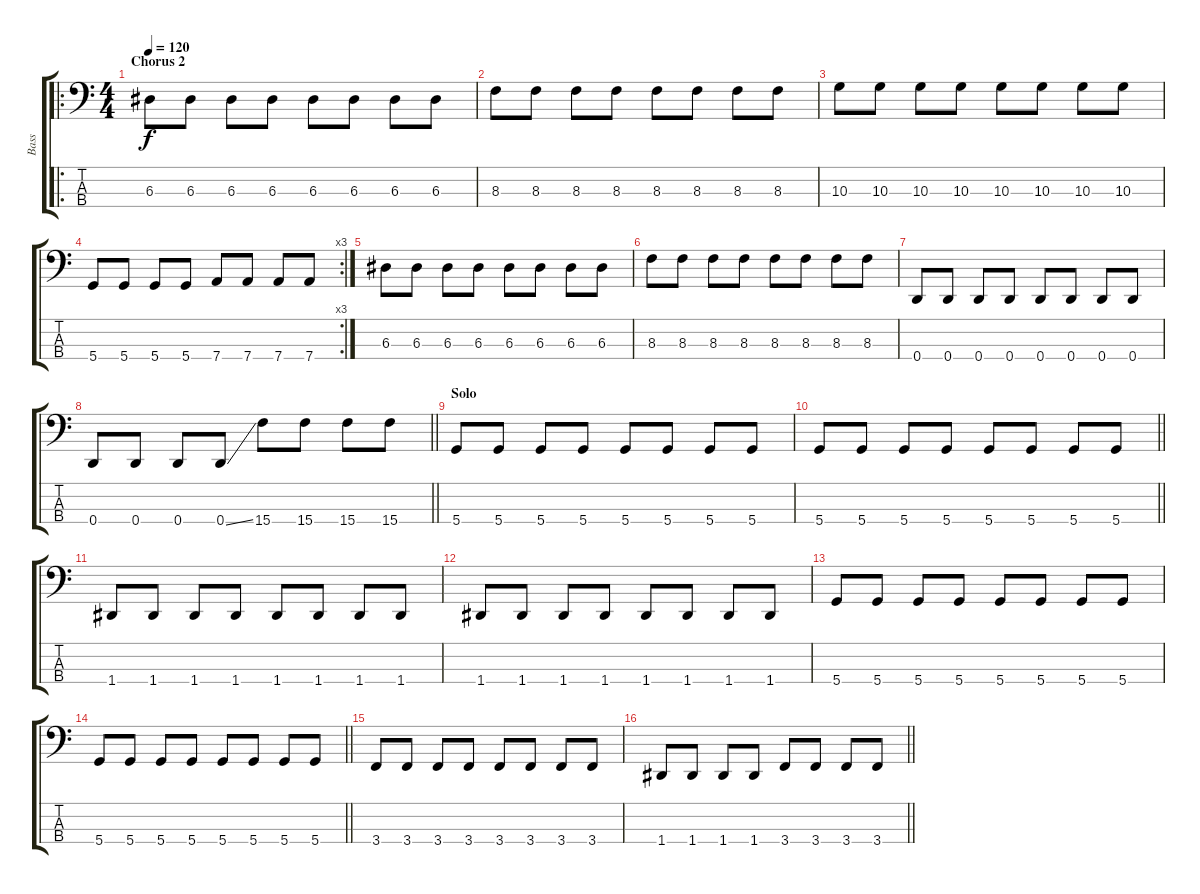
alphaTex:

\track ("Bass" "Bass") {instrument electricbassfinger}
\staff {score tabs}
\tuning (G2 D2 A1 D1) {hide}
\ro
\ts (4 4)
\section ("" "Chorus 2")
\tempo 120
\clef f4
\ks c
6.3.8{dy f} 6.3.8 6.3.8 6.3.8 6.3.8 6.3.8 6.3.8 6.3.8 |
8.3.8 8.3.8 8.3.8 8.3.8 8.3.8 8.3.8 8.3.8 8.3.8 |
10.3.8 10.3.8 10.3.8 10.3.8 10.3.8 10.3.8 10.3.8 10.3.8 |
\rc 3
5.4.8 5.4.8 5.4.8 5.4.8 7.4.8 7.4.8 7.4.8 7.4.8 |
6.3.8 6.3.8 6.3.8 6.3.8 6.3.8 6.3.8 6.3.8 6.3.8 |
8.3.8 8.3.8 8.3.8 8.3.8 8.3.8 8.3.8 8.3.8 8.3.8 |
0.4.8 0.4.8 0.4.8 0.4.8 0.4.8 0.4.8 0.4.8 0.4.8 |
\barLineRight lightlight
0.4.8 0.4.8 0.4.8 0.4{ss}.8 15.4.8 15.4.8 15.4.8 15.4.8 |
\section ("" "Solo")
5.4.8 5.4.8 5.4.8 5.4.8 5.4.8 5.4.8 5.4.8 5.4.8 |
\barLineRight lightlight
5.4.8 5.4.8 5.4.8 5.4.8 5.4.8 5.4.8 5.4.8 5.4.8 |
1.4.8 1.4.8 1.4.8 1.4.8 1.4.8 1.4.8 1.4.8 1.4.8 |
1.4.8 1.4.8 1.4.8 1.4.8 1.4.8 1.4.8 1.4.8 1.4.8 |
5.4.8 5.4.8 5.4.8 5.4.8 5.4.8 5.4.8 5.4.8 5.4.8 |
\barLineRight lightlight
5.4.8 5.4.8 5.4.8 5.4.8 5.4.8 5.4.8 5.4.8 5.4.8 |
3.4.8 3.4.8 3.4.8 3.4.8 3.4.8 3.4.8 3.4.8 3.4.8 |
\barLineRight lightlight
1.4.8 1.4.8 1.4.8 1.4.8 3.4.8 3.4.8 3.4.8 3.4.8
